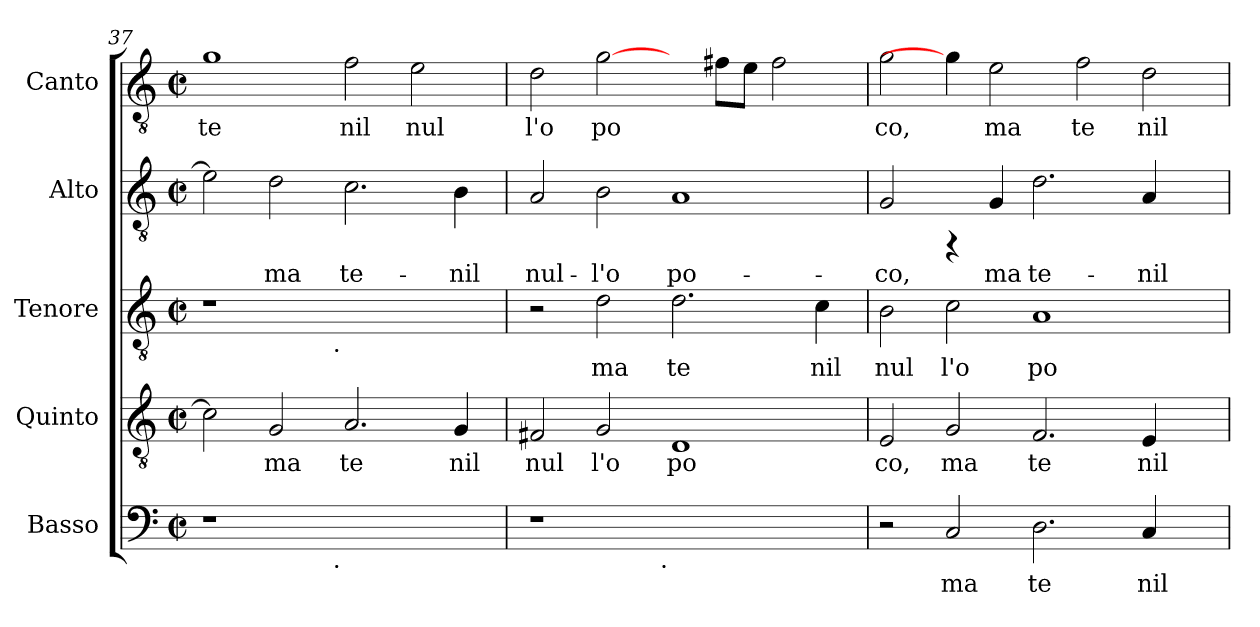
**kern	**text	**kern	**text	**kern	**text	**kern	**text	**kern	**text
*part5	*part5	*part4	*part4	*part3	*part3	*part2	*part2	*part1	*part1
*staff5	*staff5	*staff4	*staff4	*staff3	*staff3	*staff2	*staff2	*staff1	*staff1
*I"Basso	*	*I"Quinto	*	*I"Tenore	*	*I"Alto	*	*I"Canto	*
*clefF4	*	*clefGv2	*	*clefGv2	*	*clefGv2	*	*clefGv2	*
*k[]	*	*k[]	*	*k[]	*	*k[]	*	*k[]	*
*C:	*	*C:	*	*C:	*	*C:	*	*C:	*
*M2/2	*	*M2/2	*	*M2/2	*	*M2/2	*	*M2/2	*
*met(c|)	*	*met(c|)	*	*met(c|)	*	*met(c|)	*	*met(c|)	*
=37	=37	=37	=37	=37	=37	=37	=37	=37	=37
!	!	!	!LO:LY:b:cj	!	!	!	!LO:LY:b:cj	!	!LO:LY:b:cj
*^	*	*	*	*^	*	*	*	*	*
1r	2ryy	.	2c\]	.	1r	2ryy	.	2e\]	.	1g	te
!	!	!	!	!LO:LY:b:cj	!	!	!	!	!LO:LY:b:cj	!	!
.	4...ryy	.	2G/	ma	.	4...ryy	.	2d\	ma	.	.
!	!	!	!	!	!	!LO:TX:b:t=.	!	!	!	!	!
!	!LO:TX:b:t=.	!	!	!	!	!	!	!	!	!	!
.	1ryy	.	.	.	.	1ryy	.	.	.	.	.
!	!	!	!	!LO:LY:b:cj	!	!	!	!	!LO:LY:b:cj	!	!LO:LY:b:cj
1ryy	.	.	2.A/	te	1ryy	.	.	2.c\	te-	2f\	nil
!	!	!	!	!	!	!	!	!	!	!	!LO:LY:b:cj
.	.	.	.	.	.	.	.	.	.	2e\	nul
!	!	!	!	!LO:LY:b:cj	!	!	!	!	!LO:LY:b:cj	!	!
.	.	.	4G/	nil	.	.	.	4B\	-nil	.	.
.	32ryy	.	.	.	.	32ryy	.	.	.	.	.
=38	=38	=38	=38	=38	=38	=38	=38	=38	=38	=38	=38
!	!	!	!	!LO:LY:b:cj	!	!	!	!	!LO:LY:b:cj	!	!LO:LY:b:cj
*	*	*	*	*	*v	*v	*	*	*	*	*
1r	2ryy	.	2F#X/	nul	2r	.	2A/	nul-	2d\	l'o
!	!	!	!	!LO:LY:b:cj	!	!LO:LY:b:cj	!	!LO:LY:b:cj	!	!LO:LY:b:cj
.	4...ryy	.	2G/	l'o	2d\	ma	2B\	-l'o	[2g\	po
!	!LO:TX:b:t=.	!	!	!	!	!	!	!	!	!
.	1ryy	.	.	.	.	.	.	.	.	.
!	!	!	!	!LO:LY:b:cj	!	!LO:LY:b:cj	!	!LO:LY:b:cj	!	!
1ryy	.	.	1D	po	2.d\	te	1A	po-	4ryy	.
!	!	!	!	!	!	!	!	!	!	!LO:LY:b:cj
.	.	.	.	.	.	.	.	.	8f#\L	.
!	!	!	!	!	!	!	!	!	!	!LO:LY:b:cj
.	.	.	.	.	.	.	.	.	8e\J	.
!	!	!	!	!	!	!	!	!	!	!LO:LY:b:cj
.	.	.	.	.	.	.	.	.	2f#\	.
!	!	!	!	!	!	!LO:LY:b:cj	!	!	!	!
.	.	.	.	.	4c\	nil	.	.	.	.
.	32ryy	.	.	.	.	.	.	.	.	.
=39	=39	=39	=39	=39	=39	=39	=39	=39	=39	=39
!	!	!	!	!LO:LY:b:cj	!	!LO:LY:b:cj	!	!LO:LY:b:cj	!	!LO:LY:b:cj
*v	*v	*	*	*	*	*	*	*	*	*
2r	.	2E/	co,	2B\	nul	2G/	-co,	2g\	co,
!	!LO:LY:b:cj	!	!LO:LY:b:cj	!	!LO:LY:b:cj	!	!	!	!
2C/	ma	2G/	ma	2c\	l'o	4rFF	.	4g\]	.
!	!	!	!	!	!	!	!LO:LY:b:cj	!	!LO:LY:b:cj
.	.	.	.	.	.	4G/	ma	2e\	ma
!	!LO:LY:b:cj	!	!LO:LY:b:cj	!	!LO:LY:b:cj	!	!LO:LY:b:cj	!	!
2.D\	te	2.F/	te	1A	po	2.d\	te-	.	.
!	!	!	!	!	!	!	!	!	!LO:LY:b:cj
.	.	.	.	.	.	.	.	2f\	te
!	!LO:LY:b:cj	!	!LO:LY:b:cj	!	!	!	!LO:LY:b:cj	!	!LO:LY:b:cj
4C/	nil	4E/	nil	.	.	4A/	-nil	2d\	nil
4ryy	.	4ryy	.	4ryy	.	4ryy	.	.	.
=	=	=	=	=	=	=	=	=	=
*-	*-	*-	*-	*-	*-	*-	*-	*-	*-
